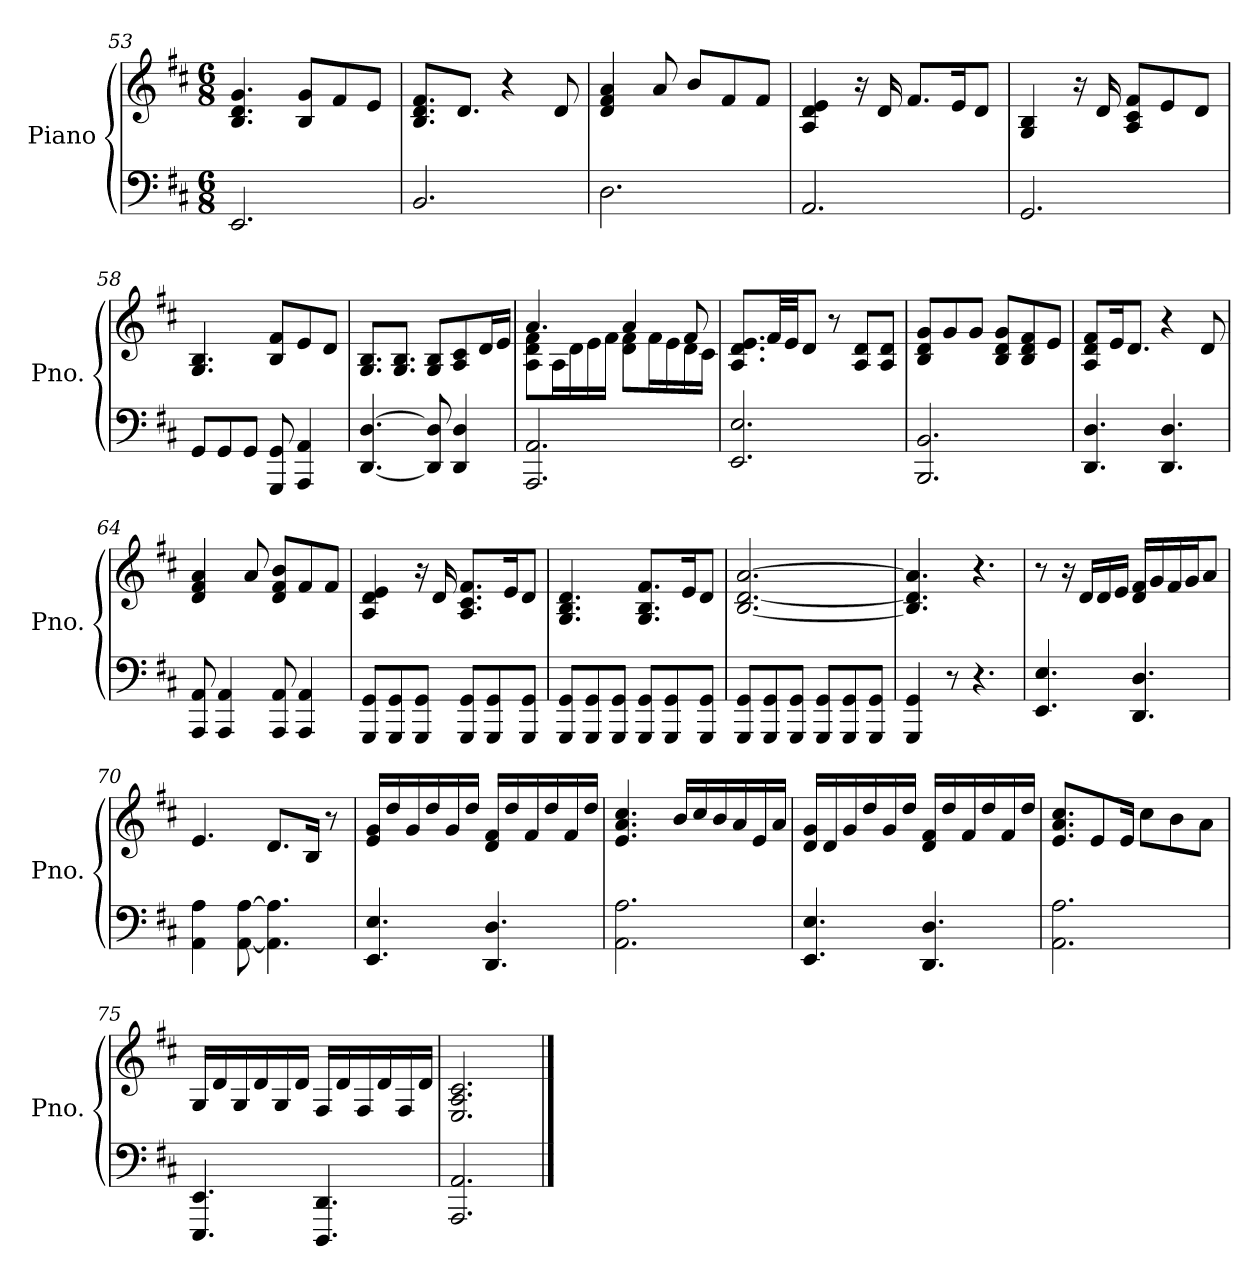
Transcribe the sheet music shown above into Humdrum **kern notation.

**kern	**kern
*part1	*part1
*staff2	*staff1
*I"Piano	*
*I'Pno.	*
*clefF4	*clefG2
*k[f#c#]	*k[f#c#]
*M6/8	*M6/8
=53	=53
2.EE/	4.B/ 4.d/ 4.g/
.	8B/ 8g/L
.	8f#/
.	8e/J
!!LO:PB:g=z
=54	=54
2.BB/	8.B/ 8.d/ 8.f#/L
.	8.d/J
.	4r
.	8d/
=55	=55
2.D\	4d/ 4f#/ 4a/
.	8a/
.	8b/L
.	8f#/
.	8f#/J
=56	=56
2.AA/	4A/ 4d/ 4e/
.	16r
.	16d/
.	8.f#/L
.	16e/K
.	8d/J
=57	=57
2.GG/	4G/ 4B/
.	16r
.	16d/
.	8A/ 8c#/ 8f#/L
.	8e/
.	8d/J
=58	=58
8GG/L	4.G/ 4.B/
8GG/	.
8GG/J	.
8GGG/ 8GG/	8B/ 8f#/L
4AAA/ 4AA/	8e/
.	8d/J
!!LO:LB:g=z
=59	=59
[4.DD/ [4.D/	8.G/ 8.B/L
.	8.G/ 8.B/J
8DD/] 8D/]	8G/ 8B/L
4DD/ 4D/	8A/ 8c#/
.	16d/L
.	16e/JJ
=60	=60
*	*^
2.AAA/ 2.AA/	4.a/	8A\ 8d\ 8f#\L
.	.	16A\L
.	.	16d\
.	.	16e\
.	.	16f#\JJ
.	4a/	8d\ 8f#\L
.	.	16f#\L
.	.	16e\
.	8f#/	16d\
.	.	16c#\JJ
*	*v	*v
=61	=61
2.EE/ 2.E/	8.A/ 8.d/ 8.e/L
.	32f#/LL
.	32e/JJ
.	8d/J
.	8r
.	8A/ 8d/L
.	8A/ 8d/J
=62	=62
2.BBB/ 2.BB/	8B/ 8d/ 8g/L
.	8g/
.	8g/J
.	8B/ 8d/ 8g/L
.	8B/ 8d/ 8f#/
.	8e/J
=63	=63
4.DD/ 4.D/	8A/ 8d/ 8f#/L
.	16e/K
.	8.d/J
4.DD/ 4.D/	4r
.	8d/
!!LO:LB:g=z
=64	=64
8AAA/ 8AA/	4d/ 4f#/ 4a/
4AAA/ 4AA/	.
.	8a/
8AAA/ 8AA/	8d/ 8f#/ 8b/L
4AAA/ 4AA/	8f#/
.	8f#/J
=65	=65
8GGG/ 8GG/L	4A/ 4d/ 4e/
8GGG/ 8GG/	.
8GGG/ 8GG/J	16r
.	16d/
8GGG/ 8GG/L	8.A/ 8.c#/ 8.f#/L
8GGG/ 8GG/	.
.	16e/K
8GGG/ 8GG/J	8d/J
=66	=66
8GGG/ 8GG/L	4.G/ 4.B/ 4.d/
8GGG/ 8GG/	.
8GGG/ 8GG/J	.
8GGG/ 8GG/L	8.G/ 8.B/ 8.f#/L
8GGG/ 8GG/	.
.	16e/K
8GGG/ 8GG/J	8d/J
=67	=67
8GGG/ 8GG/L	[2.B/ [2.d/ [2.a/
8GGG/ 8GG/	.
8GGG/ 8GG/J	.
8GGG/ 8GG/L	.
8GGG/ 8GG/	.
8GGG/ 8GG/J	.
=68	=68
4GGG/ 4GG/	4.B/] 4.d/] 4.a/]
8r	.
4.r	4.r
!!LO:LB:g=z
=69	=69
4.EE/ 4.E/	8r
.	16r
.	16d/LL
.	16d/
.	16e/JJ
4.DD/ 4.D/	16d/ 16f#/LL
.	16g/
.	16f#/
.	16g/J
.	8a/J
=70	=70
4AA\ 4A\	4.e/
[8AA\ [8A\	.
4.AA\] 4.A\]	8.d/L
.	16B/Jk
.	8r
=71	=71
4.EE/ 4.E/	16e/ 16g/LL
.	16dd/
.	16g/
.	16dd/
.	16g/
.	16dd/JJ
4.DD/ 4.D/	16d/ 16f#/LL
.	16dd/
.	16f#/
.	16dd/
.	16f#/
.	16dd/JJ
=72	=72
2.AA\ 2.A\	4.e/ 4.a/ 4.cc#/
.	16b/LL
.	16cc#/
.	16b/
.	16a/
.	16e/
.	16a/JJ
!!LO:LB:g=z
=73	=73
4.EE/ 4.E/	16d/ 16g/LL
.	16d/
.	16g/
.	16dd/
.	16g/
.	16dd/JJ
4.DD/ 4.D/	16d/ 16f#/LL
.	16dd/
.	16f#/
.	16dd/
.	16f#/
.	16dd/JJ
=74	=74
2.AA\ 2.A\	8.e/ 8.a/ 8.cc#/L
.	8e/
.	16e/Jk
.	8cc#\L
.	8b\
.	8a\J
=75	=75
4.EEE/ 4.EE/	16G/LL
.	16d/
.	16G/
.	16d/
.	16G/
.	16d/JJ
4.DDD/ 4.DD/	16F#/LL
.	16d/
.	16F#/
.	16d/
.	16F#/
.	16d/JJ
=76	=76
2.AAA/ 2.AA/	2.E/ 2.A/ 2.c#/
==	==
*-	*-
